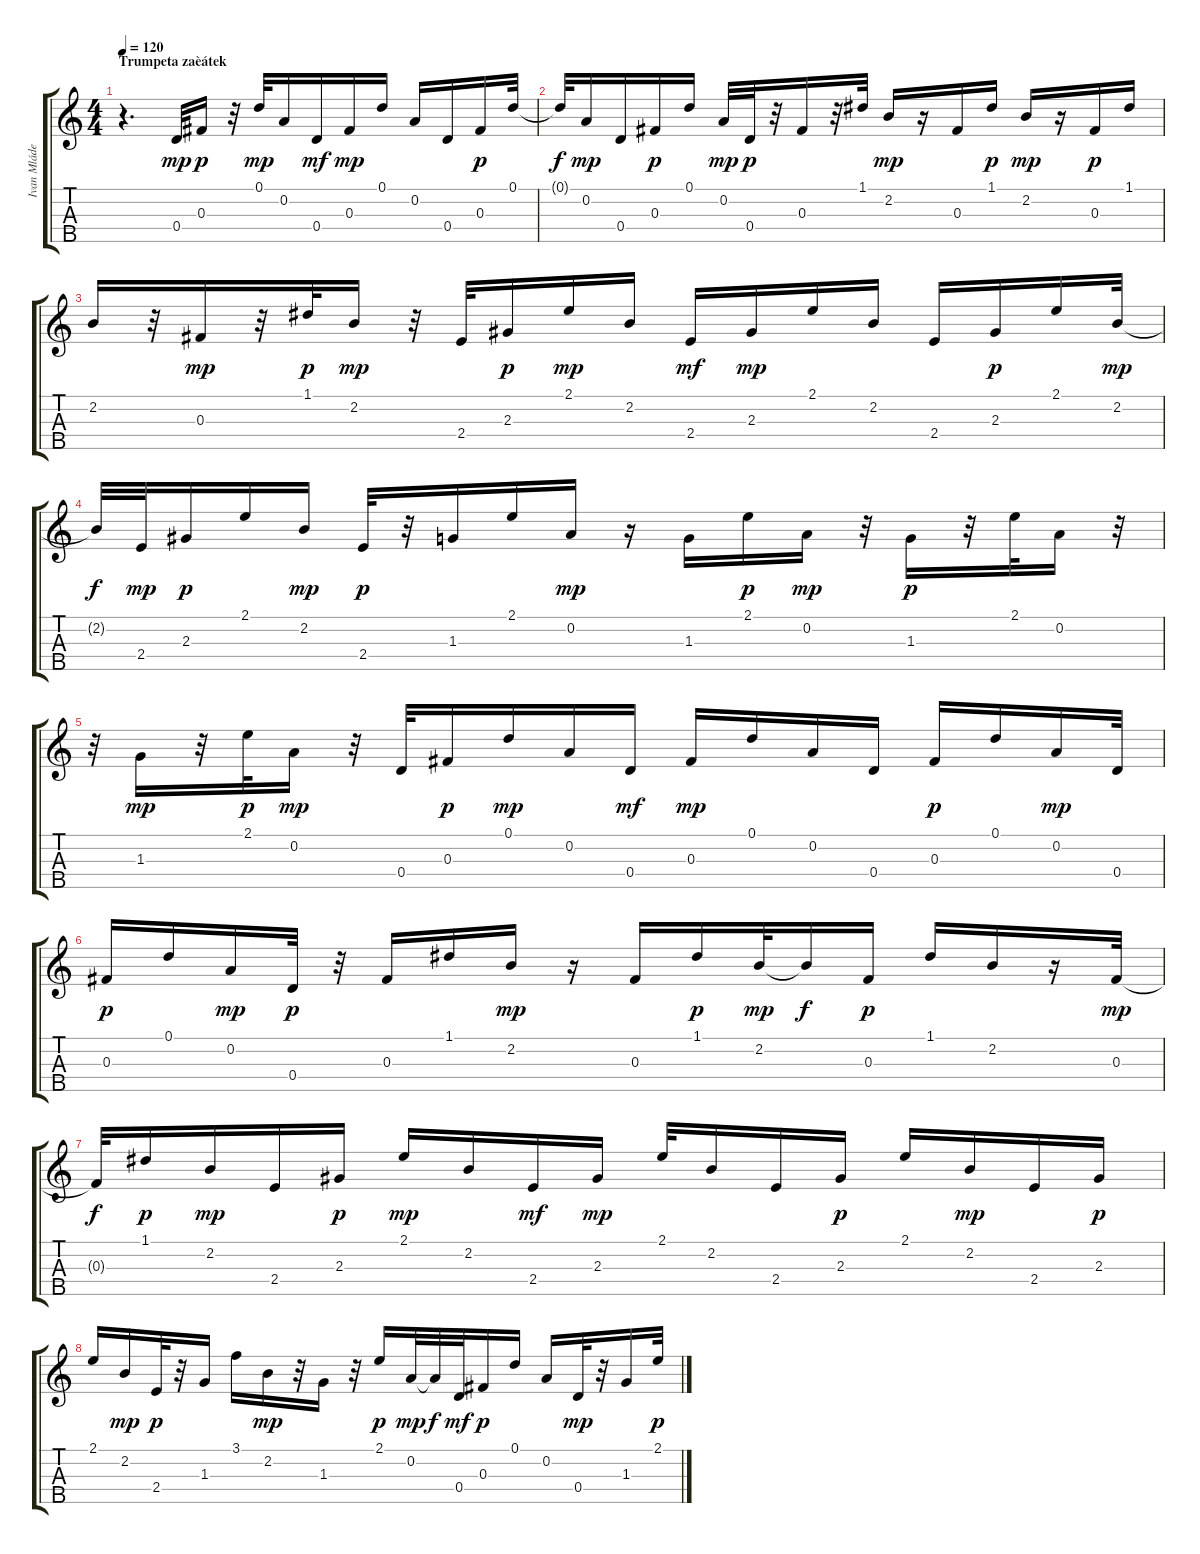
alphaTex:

\track ("Ivan Mládek Banjo" "Ivan Mláde") {instrument banjo}
\staff {score tabs}
\tuning (D4 A3 Gb3 D3 A4) {hide}
\displaytranspose 12
\ts (4 4)
\section ("" "Trumpeta zaèátek")
\tempo 120
\clef g2
\ks c
r.4{d dy mp instrument banjo} 0.4.32 0.3.16{dy p} r.32 0.1.32{dy mp} 0.2.16 0.4.16{dy mf} 0.3.16{dy mp} 0.1.16 0.2.16 0.4.16 0.3.16{dy p} 0.1.32 |
0.1{t}.32{dy f} 0.2.16{dy mp} 0.4.16 0.3.16{dy p} 0.1.16 0.2.32{dy mp} 0.4.32{dy p} r.32 0.3.16 r.32 1.1.32 2.2.16{dy mp} r.16 0.3.16 1.1.16{dy p} 2.2.16{dy mp} r.16 0.3.16{dy p} 1.1.16 |
2.2.16 r.32 0.3.16{dy mp} r.32 1.1.32{dy p} 2.2.16{dy mp} r.32 2.4.32 2.3.16{dy p} 2.1.16{dy mp} 2.2.16 2.4.16{dy mf} 2.3.16{dy mp} 2.1.16 2.2.16 2.4.16 2.3.16{dy p} 2.1.16 2.2.32{dy mp} |
2.2{t}.32{dy f} 2.4.32{dy mp} 2.3.16{dy p} 2.1.16 2.2.16{dy mp} 2.4.32{dy p} r.32 1.3.16 2.1.16 0.2.16{dy mp} r.16 1.3.16 2.1.16{dy p} 0.2.16{dy mp} r.32 1.3.16{dy p} r.32 2.1.32 0.2.16 r.32 |
r.32 1.3.16{dy mp} r.32 2.1.32{dy p} 0.2.16{dy mp} r.32 0.4.32 0.3.16{dy p} 0.1.16{dy mp} 0.2.16 0.4.16{dy mf} 0.3.16{dy mp} 0.1.16 0.2.16 0.4.16 0.3.16{dy p} 0.1.16 0.2.16{dy mp} 0.4.32 |
0.3.16{dy p} 0.1.16 0.2.16{dy mp} 0.4.32{dy p} r.32 0.3.16 1.1.16 2.2.16{dy mp} r.16 0.3.16 1.1.16{dy p} 2.2.32{dy mp} 2.2{t}.16{dy f} 0.3.16{dy p} 1.1.16 2.2.16 r.16 0.3.32{dy mp} |
0.3{t}.32{dy f} 1.1.16{dy p} 2.2.16{dy mp} 2.4.16 2.3.16{dy p} 2.1.16{dy mp} 2.2.16 2.4.16{dy mf} 2.3.16{dy mp} 2.1.32 2.2.16 2.4.16 2.3.16{dy p} 2.1.16 2.2.16{dy mp} 2.4.16 2.3.16{dy p} |
2.1.16 2.2.16{dy mp} 2.4.32{dy p} r.32 1.3.16 3.1.16 2.2.16{dy mp} r.32 1.3.16 r.32 2.1.16{dy p} 0.2.32{dy mp} 0.2{t}.32{dy f} 0.4.32{dy mf} 0.3.16{dy p} 0.1.16 0.2.16 0.4.32{dy mp} r.32 1.3.16 2.1.32{dy p}
